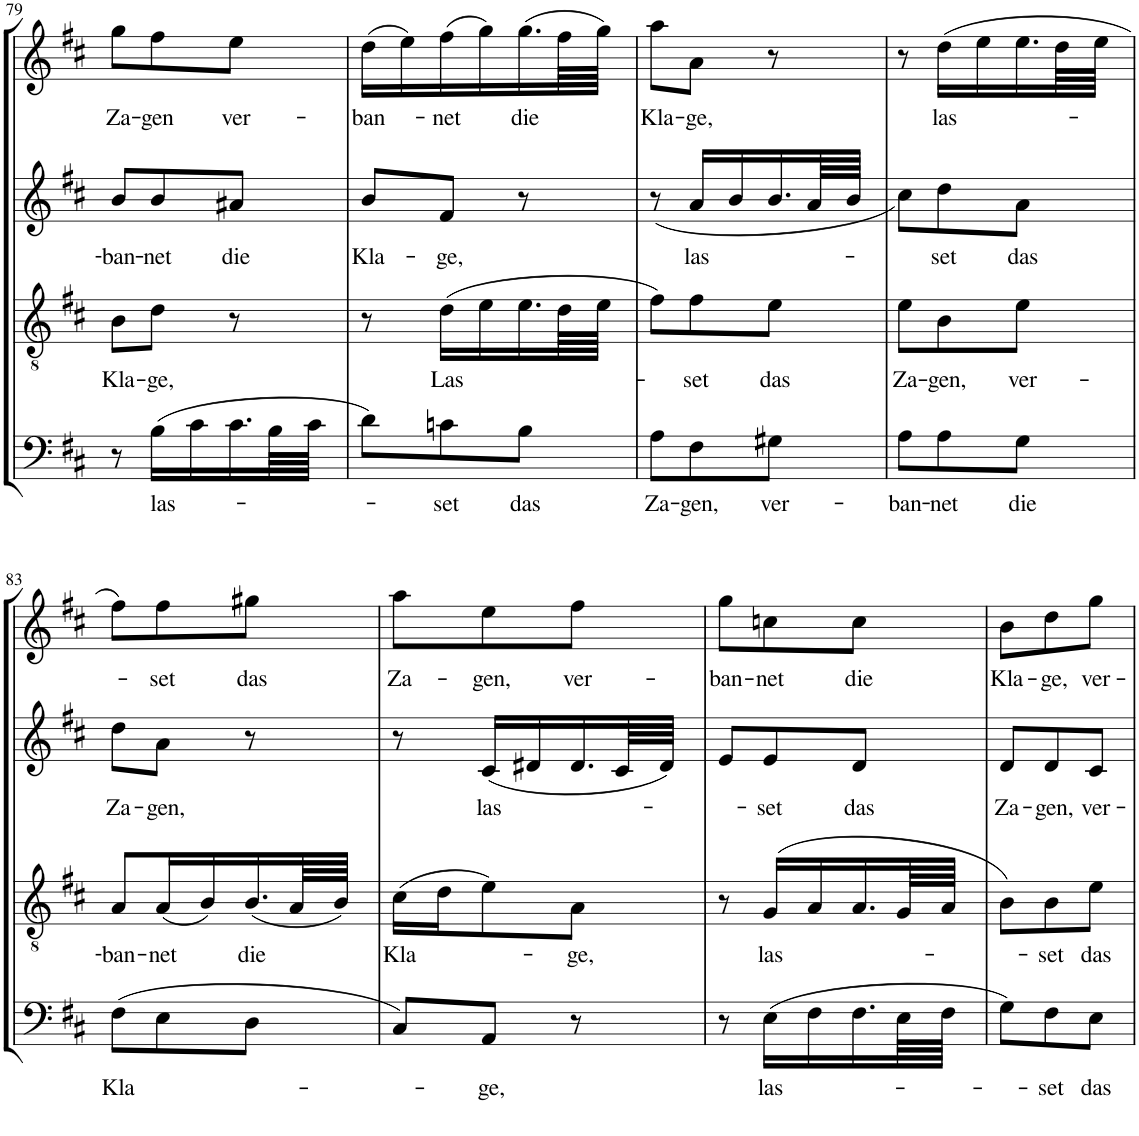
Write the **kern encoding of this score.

**kern	**text	**kern	**text	**kern	**text	**kern	**text
*part4	*part4	*part3	*part3	*part2	*part2	*part1	*part1
*staff4	*staff4	*staff3	*staff3	*staff2	*staff2	*staff1	*staff1
*I"Bass	*	*I"Tenor	*	*I"Alt	*	*I"Sopran	*
!!LO:PB:g=z
*clefF4	*	*clefGv2	*	*clefG2	*	*clefG2	*
*k[f#c#]	*	*k[f#c#]	*	*k[f#c#]	*	*k[f#c#]	*
*M3/8	*	*M3/8	*	*M3/8	*	*M3/8	*
=79	=79	=79	=79	=79	=79	=79	=79
!	!	!	!LO:LY:b	!	!LO:LY:b	!	!LO:LY:b
8r	.	8B\L	Kla-	8b/L	ban-	8gg\L	Za-
!	!LO:LY:b	!	!LO:LY:b	!	!LO:LY:b	!	!LO:LY:b
(16B\LL	las-	8d\J	ge,	8b/	net	8ff#\	gen
16c#\	.	.	.	.	.	.	.
!	!	!	!	!	!LO:LY:b	!	!LO:LY:b
16.c#\	.	8r	.	8a#X/J	die	8ee\J	ver-
64B\LL	.	.	.	.	.	.	.
64c#\JJJJ	.	.	.	.	.	.	.
=80	=80	=80	=80	=80	=80	=80	=80
!	!	!	!	!	!LO:LY:b	!	!LO:LY:b
8d\L)	.	8r	.	8b/L	Kla-	(16dd\LL	ban
.	.	.	.	.	.	16ee\)	.
!	!LO:LY:b	!	!LO:LY:b	!	!LO:LY:b	!	!LO:LY:b
8cn\	set	(16d\LL	Las	8f#/J	ge,	(16ff#\	net
.	.	16e\	.	.	.	16gg\)	.
!	!LO:LY:b	!	!	!	!	!	!LO:LY:b
8B\J	das	16.e\	.	8r	.	(16.gg\	die
.	.	64d\LL	.	.	.	64ff#\LL	.
.	.	64e\JJJJ	.	.	.	64gg\JJJJ)	.
=81	=81	=81	=81	=81	=81	=81	=81
!	!LO:LY:b	!	!	!	!	!	!LO:LY:b
8A\L	Za-	8f#\L)	.	(8r	.	8aa\L	Kla-
!	!LO:LY:b	!	!LO:LY:b	!	!LO:LY:b	!	!LO:LY:b
8F#\	gen,	8f#\	set	16a/LL	las	8a\J	ge,
.	.	.	.	16b/	.	.	.
!	!LO:LY:b	!	!LO:LY:b	!	!	!	!
8G#X\J	ver-	8e\J	das	16.b/	.	8r	.
.	.	.	.	64a/LL	.	.	.
.	.	.	.	64b/JJJJ	.	.	.
=82	=82	=82	=82	=82	=82	=82	=82
!	!LO:LY:b	!	!LO:LY:b	!	!	!	!
8A\L	ban-	8e\L	Za-	8cc#\L)	.	8r	.
!	!LO:LY:b	!	!LO:LY:b	!	!LO:LY:b	!	!LO:LY:b
8A\	net	8B\	gen,	8dd\	set	(16dd\LL	las
.	.	.	.	.	.	16ee\	.
!	!LO:LY:b	!	!LO:LY:b	!	!LO:LY:b	!	!
8G\J	die	8e\J	ver-	8a\J	das	16.ee\	.
.	.	.	.	.	.	64dd\LL	.
.	.	.	.	.	.	64ee\JJJJ	.
!!LO:LB:g=z
=83	=83	=83	=83	=83	=83	=83	=83
!	!LO:LY:b	!	!LO:LY:b	!	!LO:LY:b	!	!
(8F#\L	Kla	8A/L	ban-	8dd\L	Za-	8ff#\L)	.
!	!	!	!LO:LY:b	!	!LO:LY:b	!	!LO:LY:b
8E\	.	(16A/L	net	8a\J	gen,	8ff#\	set
.	.	16B/)	.	.	.	.	.
!	!	!	!LO:LY:b	!	!	!	!LO:LY:b
8D\J	.	(16.B/	die	8r	.	8gg#X\J	das
.	.	64A/LL	.	.	.	.	.
.	.	64B/JJJJ)	.	.	.	.	.
=84	=84	=84	=84	=84	=84	=84	=84
!	!	!	!LO:LY:b	!	!	!	!LO:LY:b
8C#/L)	.	(16c#\LL	Kla	8r	.	8aa\L	Za-
.	.	16d\J	.	.	.	.	.
!	!LO:LY:b	!	!	!	!LO:LY:b	!	!LO:LY:b
8AA/J	ge,	8e\)	.	(16c#/LL	las	8ee\	gen,
.	.	.	.	16d#X/	.	.	.
!	!	!	!LO:LY:b	!	!	!	!LO:LY:b
8r	.	8A\J	ge,	16.d#/	.	8ff#\J	ver-
.	.	.	.	64c#/LL	.	.	.
.	.	.	.	64d#/JJJJ)	.	.	.
=85	=85	=85	=85	=85	=85	=85	=85
!	!	!	!	!	!	!	!LO:LY:b
8r	.	8r	.	8e/L	.	8gg\L	ban-
!	!LO:LY:b	!	!LO:LY:b	!	!LO:LY:b	!	!LO:LY:b
(16E\LL	las	(16G/LL	las	8e/	set	8ccn\	net
16F#\	.	16A/	.	.	.	.	.
!	!	!	!	!	!LO:LY:b	!	!LO:LY:b
16.F#\	.	16.A/	.	8d/J	das	8cc\J	die
64E\LL	.	64G/LL	.	.	.	.	.
64F#\JJJJ	.	64A/JJJJ	.	.	.	.	.
=86	=86	=86	=86	=86	=86	=86	=86
!	!	!	!	!	!LO:LY:b	!	!LO:LY:b
8G\L)	.	8B\L)	.	8d/L	Za-	8b\L	Kla-
!	!LO:LY:b	!	!LO:LY:b	!	!LO:LY:b	!	!LO:LY:b
8F#\	set	8B\	set	8d/	gen,	8dd\	ge,
!	!LO:LY:b	!	!LO:LY:b	!	!LO:LY:b	!	!LO:LY:b
8E\J	das	8e\J	das	8c#/J	ver-	8gg\J	ver-
=	=	=	=	=	=	=	=
*-	*-	*-	*-	*-	*-	*-	*-
